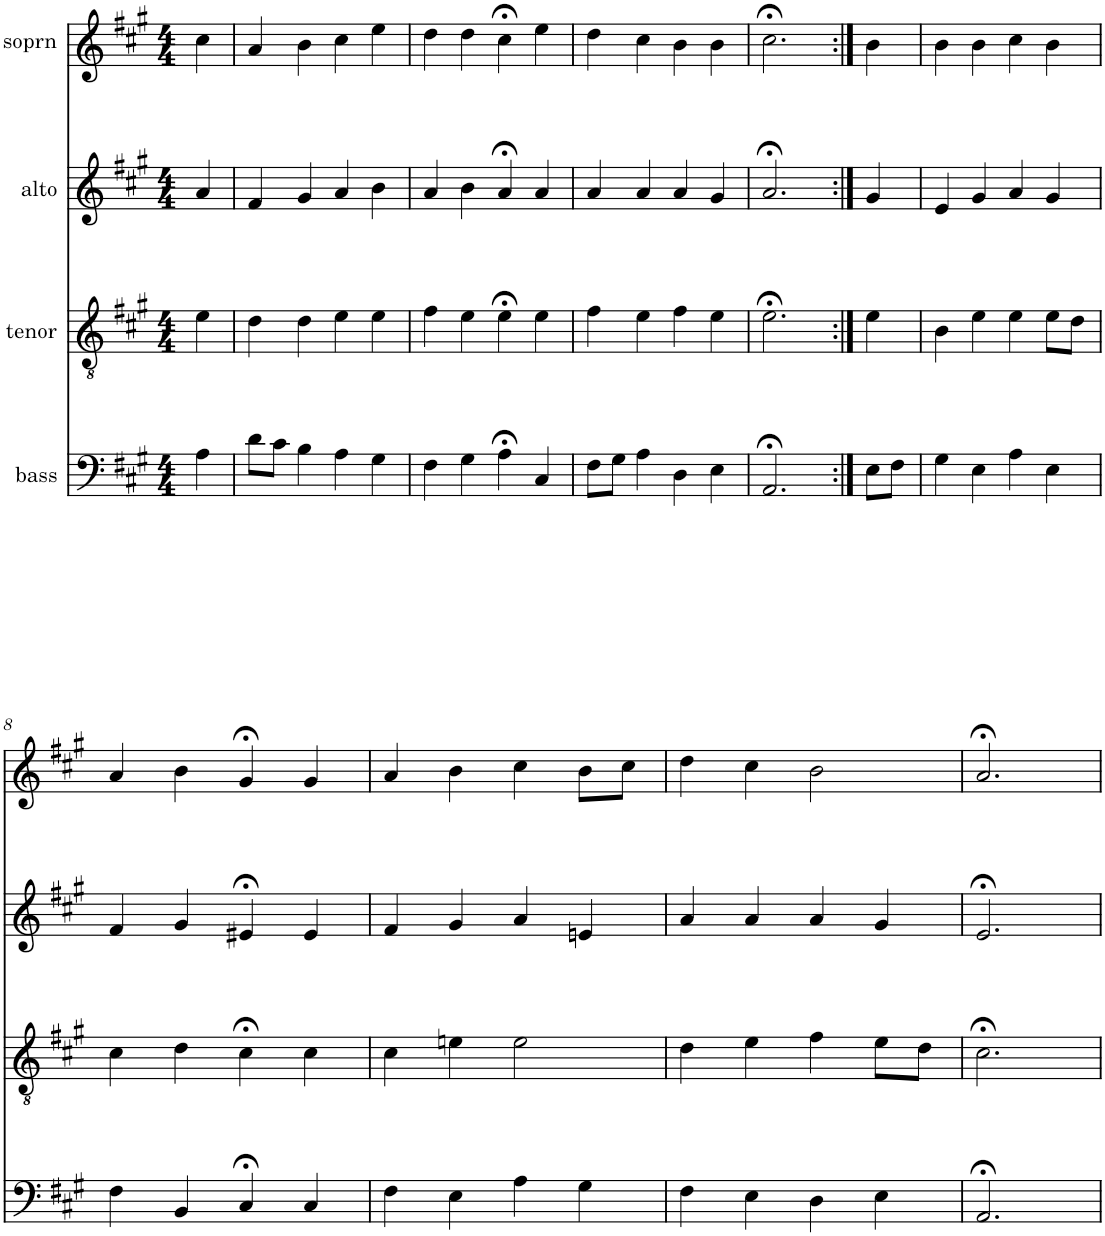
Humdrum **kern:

**kern	**kern	**kern	**kern
*part4	*part3	*part2	*part1
*staff4	*staff3	*staff2	*staff1
*I"bass	*I"tenor	*I"alto	*I"soprn
*clefF4	*clefGv2	*clefG2	*clefG2
*k[f#c#g#]	*k[f#c#g#]	*k[f#c#g#]	*k[f#c#g#]
*A:	*A:	*A:	*A:
*M4/4	*M4/4	*M4/4	*M4/4
=1	=1	=1	=1
4A\	4e\	4a/	4cc#\
=2	=2	=2	=2
8d\L	4d\	4f#/	4a/
8c#\J	.	.	.
4B\	4d\	4g#/	4b\
4A\	4e\	4a/	4cc#\
4G#\	4e\	4b\	4ee\
=3	=3	=3	=3
4F#\	4f#\	4a/	4dd\
4G#\	4e\	4b\	4dd\
4A;<\	4e;<\	4a;</	4cc#;<\
4C#/	4e\	4a/	4ee\
=4	=4	=4	=4
8F#\L	4f#\	4a/	4dd\
8G#\J	.	.	.
4A\	4e\	4a/	4cc#\
4D\	4f#\	4a/	4b\
4E\	4e\	4g#/	4b\
=5	=5	=5	=5
2.AA;</	2.e;<\	2.a;</	2.cc#;<\
=6:|!	=6:|!	=6:|!	=6:|!
8E\L	4e\	4g#/	4b\
8F#\J	.	.	.
=7	=7	=7	=7
4G#\	4B\	4e/	4b\
4E\	4e\	4g#/	4b\
4A\	4e\	4a/	4cc#\
4E\	8e\L	4g#/	4b\
.	8d\J	.	.
!!LO:LB:g=z
=8	=8	=8	=8
4F#\	4c#\	4f#/	4a/
4BB/	4d\	4g#/	4b\
4C#;</	4c#;<\	4e#X;</	4g#;</
4C#/	4c#\	4e#/	4g#/
=9	=9	=9	=9
4F#\	4c#\	4f#/	4a/
4E\	4en\	4g#/	4b\
4A\	2e\	4a/	4cc#\
4G#\	.	4en/	8b\L
.	.	.	8cc#\J
=10	=10	=10	=10
4F#\	4d\	4a/	4dd\
4E\	4e\	4a/	4cc#\
4D\	4f#\	4a/	2b\
4E\	8e\L	4g#/	.
.	8d\J	.	.
=11	=11	=11	=11
2.AA;</	2.c#;<\	2.e;</	2.a;</
=	=	=	=
*-	*-	*-	*-
